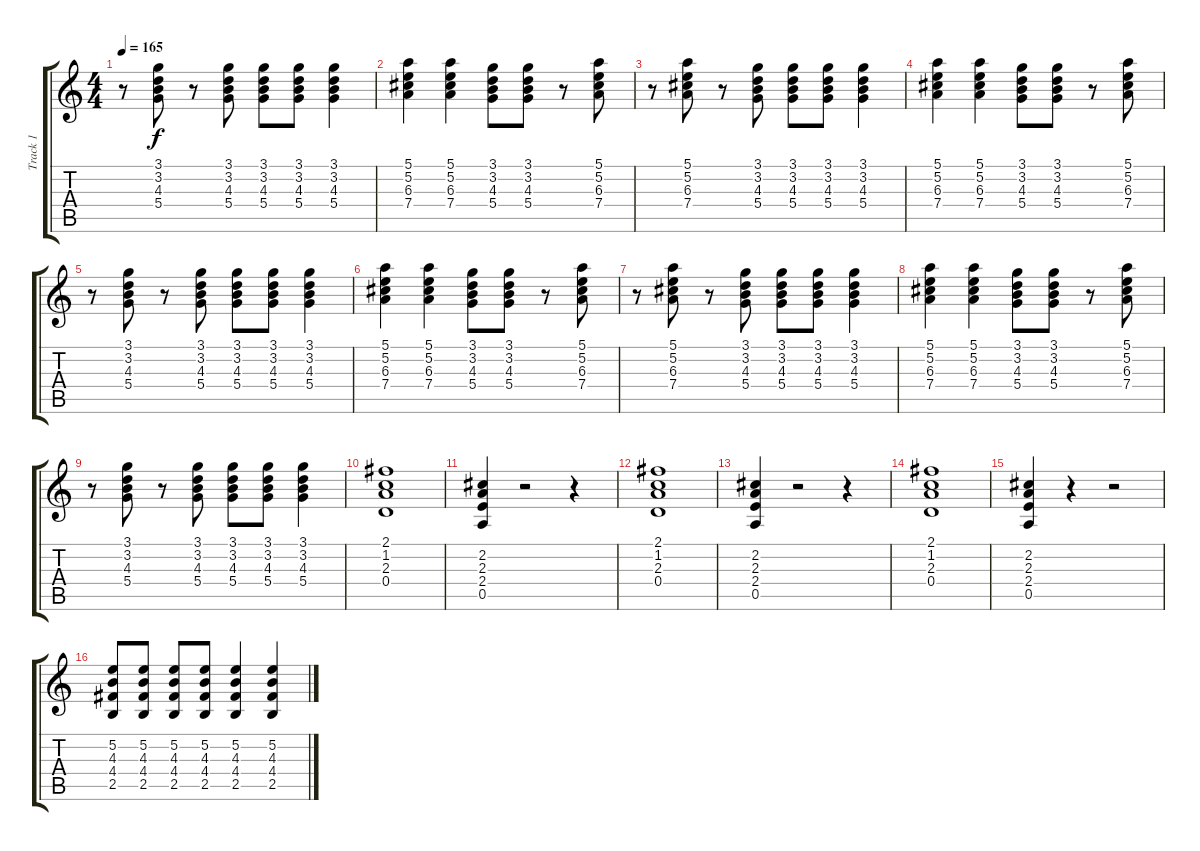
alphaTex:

\track ("Track 1" "Track 1") {instrument acousticguitarsteel}
\staff {score tabs}
\tuning (E4 B3 G3 D3 A2 E2) {hide}
\ts (4 4)
\tempo 165
\clef g2
\ks c
r.8{dy f} (3.1 3.2 4.3 5.4).8 r.8 (3.1 3.2 4.3 5.4).8 (3.1 3.2 4.3 5.4).8 (3.1 3.2 4.3 5.4).8 (3.1 3.2 4.3 5.4).4 |
(5.1 5.2 6.3 7.4).4 (5.1 5.2 6.3 7.4).4 (3.1 3.2 4.3 5.4).8 (3.1 3.2 4.3 5.4).8 r.8 (5.1 5.2 6.3 7.4).8 |
r.8 (5.1 5.2 6.3 7.4).8 r.8 (3.1 3.2 4.3 5.4).8 (3.1 3.2 4.3 5.4).8 (3.1 3.2 4.3 5.4).8 (3.1 3.2 4.3 5.4).4 |
(5.1 5.2 6.3 7.4).4 (5.1 5.2 6.3 7.4).4 (3.1 3.2 4.3 5.4).8 (3.1 3.2 4.3 5.4).8 r.8 (5.1 5.2 6.3 7.4).8 |
r.8 (3.1 3.2 4.3 5.4).8 r.8 (3.1 3.2 4.3 5.4).8 (3.1 3.2 4.3 5.4).8 (3.1 3.2 4.3 5.4).8 (3.1 3.2 4.3 5.4).4 |
(5.1 5.2 6.3 7.4).4 (5.1 5.2 6.3 7.4).4 (3.1 3.2 4.3 5.4).8 (3.1 3.2 4.3 5.4).8 r.8 (5.1 5.2 6.3 7.4).8 |
r.8 (5.1 5.2 6.3 7.4).8 r.8 (3.1 3.2 4.3 5.4).8 (3.1 3.2 4.3 5.4).8 (3.1 3.2 4.3 5.4).8 (3.1 3.2 4.3 5.4).4 |
(5.1 5.2 6.3 7.4).4 (5.1 5.2 6.3 7.4).4 (3.1 3.2 4.3 5.4).8 (3.1 3.2 4.3 5.4).8 r.8 (5.1 5.2 6.3 7.4).8 |
r.8 (3.1 3.2 4.3 5.4).8 r.8 (3.1 3.2 4.3 5.4).8 (3.1 3.2 4.3 5.4).8 (3.1 3.2 4.3 5.4).8 (3.1 3.2 4.3 5.4).4 |
(2.1 1.2 2.3 0.4).1 |
(2.2 2.3 2.4 0.5).4 r.2 r.4 |
(2.1 1.2 2.3 0.4).1 |
(2.2 2.3 2.4 0.5).4 r.2 r.4 |
(2.1 1.2 2.3 0.4).1 |
(2.2 2.3 2.4 0.5).4 r.4 r.2 |
(5.2 4.3 4.4 2.5).8 (5.2 4.3 4.4 2.5).8 (5.2 4.3 4.4 2.5).8 (5.2 4.3 4.4 2.5).8 (5.2 4.3 4.4 2.5).4 (5.2 4.3 4.4 2.5).4
